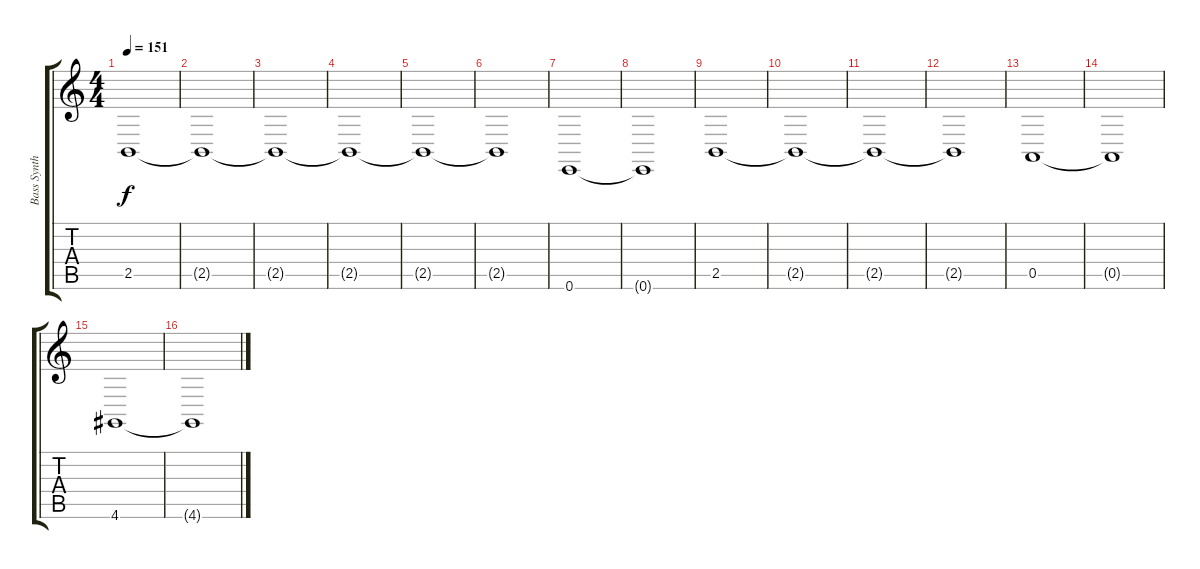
\track ("Bass Synth" "Bass Synth") {instrument synthbrass2}
\staff {score tabs}
\tuning (E4 B3 G3 D3 A2 E2) {hide}
\ts (4 4)
\tempo 151
\clef g2
\ks c
2.5.1{dy f} |
2.5{t}.1 |
2.5{t}.1 |
2.5{t}.1 |
2.5{t}.1 |
2.5{t}.1 |
0.6.1 |
0.6{t}.1 |
2.5.1 |
2.5{t}.1 |
2.5{t}.1 |
2.5{t}.1 |
0.5.1 |
0.5{t}.1 |
4.6.1 |
4.6{t}.1
